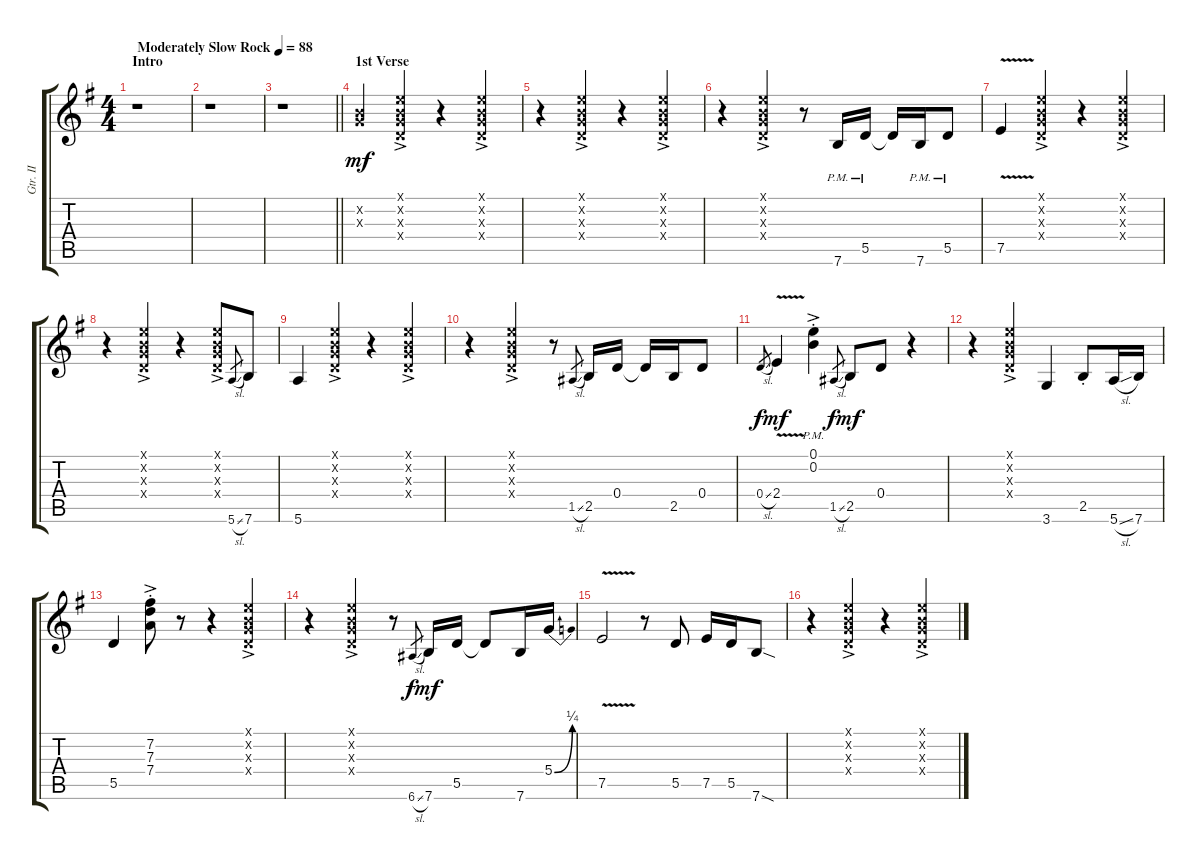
\track ("Gtr. II" "Gtr. II") {instrument distortionguitar}
\staff {score tabs}
\tuning (E4 B3 G3 D3 A2 E2) {hide}
\ts (4 4)
\section ("" "Intro")
\tempo (88 "Moderately Slow Rock")
\clef g2
\ks g
r.1{dy mf instrument distortionguitar} |
r.1 |
\barLineRight lightlight
r.1 |
\section ("" "1st Verse")
(0.2{x} 0.3{x}).4 (0.1{ac x} 0.2{ac x} 0.3{ac x} 0.4{ac x}).4 r.4 (0.1{ac x} 0.2{ac x} 0.3{ac x} 0.4{ac x}).4 |
r.4 (0.1{ac x} 0.2{ac x} 0.3{ac x} 0.4{ac x}).4 r.4 (0.1{ac x} 0.2{ac x} 0.3{ac x} 0.4{ac x}).4 |
r.4 (0.1{ac x} 0.2{ac x} 0.3{ac x} 0.4{ac x}).4 r.8 7.6{pm}.16 5.5{pm}.16 5.5{t}.16 7.6{pm}.16 5.5{pm}.8 |
7.5{v}.4 (0.1{ac x} 0.2{ac x} 0.3{ac x} 0.4{ac x}).4 r.4 (0.1{ac x} 0.2{ac x} 0.3{ac x} 0.4{ac x}).4 |
r.4 (0.1{ac x} 0.2{ac x} 0.3{ac x} 0.4{ac x}).4 r.4 (0.1{ac x} 0.2{ac x} 0.3{ac x} 0.4{ac x}).8 5.6{sl}.8{gr} 7.6.8 |
5.6.4 (0.1{ac x} 0.2{ac x} 0.3{ac x} 0.4{ac x}).4 r.4 (0.1{ac x} 0.2{ac x} 0.3{ac x} 0.4{ac x}).4 |
r.4 (0.1{ac x} 0.2{ac x} 0.3{ac x} 0.4{ac x}).4 r.8 1.5{sl}.8{gr} 2.5.16 0.4.16 0.4{t}.16 2.5.16 0.4.8 |
0.4{sl}.8{gr dy f} 2.4{v}.4{dy mf} (0.1{ac pm st} 0.2{ac pm st}).4 1.5{sl}.8{gr dy f} 2.5.8{dy mf} 0.4.8 r.4 |
r.4 (0.1{ac x} 0.2{ac x} 0.3{ac x} 0.4{ac x}).4 3.6.4 2.5{st}.8 5.6{sl}.16 7.6.16 |
5.5.4 (7.2{ac st} 7.3{ac st} 7.4{ac st}).8 r.8 r.4 (0.1{ac x} 0.2{ac x} 0.3{ac x} 0.4{ac x}).4 |
r.4 (0.1{ac x} 0.2{ac x} 0.3{ac x} 0.4{ac x}).4 r.8 6.6{sl}.8{gr dy f} 7.6.16{dy mf} 5.5.16 5.5{t}.8 7.6.16 5.4{be (bend 0 0 60 1)}.16 |
7.5{v}.2 r.8 5.5.8 7.5.16 5.5.16 7.6{sod}.8 |
r.4 (0.1{ac x} 0.2{ac x} 0.3{ac x} 0.4{ac x}).4 r.4 (0.1{ac x} 0.2{ac x} 0.3{ac x} 0.4{ac x}).4
